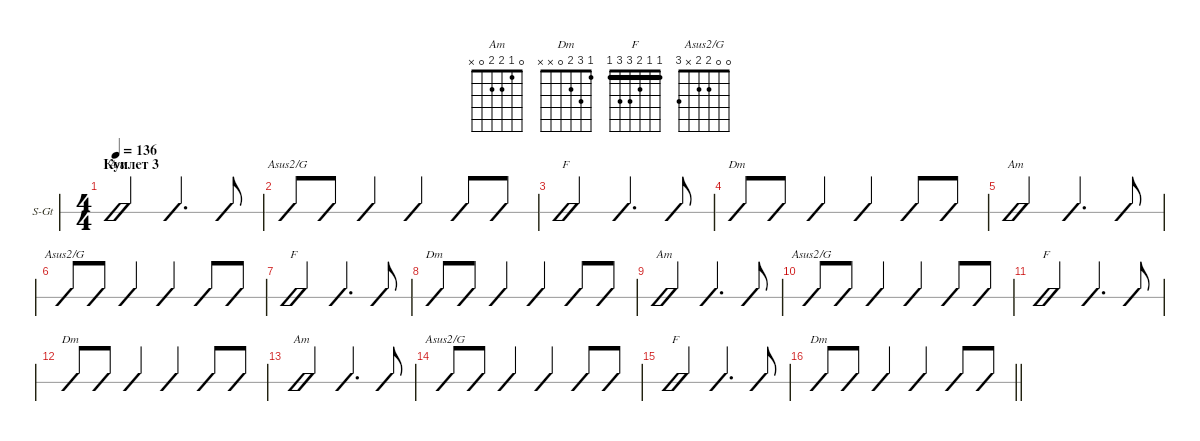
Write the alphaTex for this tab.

\defaultSystemsLayout 4
\hideDynamics
\bracketExtendMode groupsimilarinstruments
\multiTrackTrackNamePolicy allsystems
\firstSystemTrackNameOrientation horizontal
\otherSystemsTrackNameOrientation horizontal
\track ("Steel Guitar" "S-Gt") {instrument acousticguitarsteel}
\staff {slash}
\tuning (E4 B3 G3 D3 A2 E2)
\chord ("Am" 0 1 2 2 0 x)
\chord ("Dm" 1 3 2 0 x x)
\chord ("F" 1 1 2 3 3 1) {barre (1 1)}
\chord ("Asus2/G" 0 0 2 2 x 3)
\ts (4 4)
\section ("" "Куплет 3")
\tempo 136
\clef g2
\ks aminor
(0.5 2.4 2.3 1.2 0.1).2{bd 30 ch "Am" dy f} (0.5 2.4 2.3 1.2 0.1).4{d bd 30} (0.5 2.4 2.3 1.2 0.1).8{bu 30} |
(3.6 2.4 2.3 0.2 0.1).8{bd 30 ch "Asus2/G"} (3.6 2.4 2.3 0.2 0.1).8{bu 30} (3.6 2.4 2.3 0.2 0.1).4{bd 30} (3.6 2.4 2.3 0.2 0.1).4{bd 30} (3.6{x} 2.4{x} 2.3{x} 0.2{x} 0.1{x}).8{bd 30} (3.6{x} 2.4{x} 2.3{x} 0.2{x} 0.1{x}).8{bu 30} |
(1.6 3.5 3.4 2.3 1.2 1.1).2{bd 30 ch "F"} (1.6 3.5 3.4 2.3 1.2 1.1).4{d bd 30} (1.6 3.5 3.4 2.3 1.2 1.1).8{bu 30} |
(0.4 2.3 3.2 1.1).8{bd 30 ch "Dm"} (0.4 2.3 3.2 1.1).8{bu 30} (0.4 2.3 3.2 1.1).4{bd 30} (0.4 2.3 3.2 1.1).4{bd 30} (0.4{x} 2.3{x} 3.2{x} 1.1{x}).8{bd 30} (0.4{x} 2.3{x} 3.2{x} 1.1{x}).8{bu 30} |
(0.5 2.4 2.3 1.2 0.1).2{bd 30 ch "Am"} (0.5 2.4 2.3 1.2 0.1).4{d bd 30} (0.5 2.4 2.3 1.2 0.1).8{bu 30} |
(3.6 2.4 2.3 0.2 0.1).8{bd 30 ch "Asus2/G"} (3.6 2.4 2.3 0.2 0.1).8{bu 30} (3.6 2.4 2.3 0.2 0.1).4{bd 30} (3.6 2.4 2.3 0.2 0.1).4{bd 30} (3.6{x} 2.4{x} 2.3{x} 0.2{x} 0.1{x}).8{bd 30} (3.6{x} 2.4{x} 2.3{x} 0.2{x} 0.1{x}).8{bu 30} |
(1.6 3.5 3.4 2.3 1.2 1.1).2{bd 30 ch "F"} (1.6 3.5 3.4 2.3 1.2 1.1).4{d bd 30} (1.6 3.5 3.4 2.3 1.2 1.1).8{bu 30} |
\scale
0.247475 (0.4 2.3 3.2 1.1).8{bd 30 ch "Dm"} (0.4 2.3 3.2 1.1).8{bu 30} (0.4 2.3 3.2 1.1).4{bd 30} (0.4 2.3 3.2 1.1).4{bd 30} (0.4{x} 2.3{x} 3.2{x} 1.1{x}).8{bd 30} (0.4{x} 2.3{x} 3.2{x} 1.1{x}).8{bu 30} |
\scale
0.237374 (0.5 2.4 2.3 1.2 0.1).2{bd 30 ch "Am"} (0.5 2.4 2.3 1.2 0.1).4{d bd 30} (0.5 2.4 2.3 1.2 0.1).8{bu 30} |
\scale
0.249505 (3.6 2.4 2.3 0.2 0.1).8{bd 30 ch "Asus2/G"} (3.6 2.4 2.3 0.2 0.1).8{bu 30} (3.6 2.4 2.3 0.2 0.1).4{bd 30} (3.6 2.4 2.3 0.2 0.1).4{bd 30} (3.6{x} 2.4{x} 2.3{x} 0.2{x} 0.1{x}).8{bd 30} (3.6{x} 2.4{x} 2.3{x} 0.2{x} 0.1{x}).8{bu 30} |
\scale
0.265119 (1.6 3.5 3.4 2.3 1.2 1.1).2{bd 30 ch "F"} (1.6 3.5 3.4 2.3 1.2 1.1).4{d bd 30} (1.6 3.5 3.4 2.3 1.2 1.1).8{bu 30} |
\scale
0.267677 (0.4 2.3 3.2 1.1).8{bd 30 ch "Dm"} (0.4 2.3 3.2 1.1).8{bu 30} (0.4 2.3 3.2 1.1).4{bd 30} (0.4 2.3 3.2 1.1).4{bd 30} (0.4{x} 2.3{x} 3.2{x} 1.1{x}).8{bd 30} (0.4{x} 2.3{x} 3.2{x} 1.1{x}).8{bu 30} |
\scale
0.250008 (0.5 2.4 2.3 1.2 0.1).2{bd 30 ch "Am"} (0.5 2.4 2.3 1.2 0.1).4{d bd 30} (0.5 2.4 2.3 1.2 0.1).8{bu 30} |
\scale
0.265188 (3.6 2.4 2.3 0.2 0.1).8{bd 30 ch "Asus2/G"} (3.6 2.4 2.3 0.2 0.1).8{bu 30} (3.6 2.4 2.3 0.2 0.1).4{bd 30} (3.6 2.4 2.3 0.2 0.1).4{bd 30} (3.6{x} 2.4{x} 2.3{x} 0.2{x} 0.1{x}).8{bd 30} (3.6{x} 2.4{x} 2.3{x} 0.2{x} 0.1{x}).8{bu 30} |
\scale
0.217172 (1.6 3.5 3.4 2.3 1.2 1.1).2{bd 30 ch "F"} (1.6 3.5 3.4 2.3 1.2 1.1).4{d bd 30} (1.6 3.5 3.4 2.3 1.2 1.1).8{bu 30} |
\barLineRight lightlight
(0.4 2.3 3.2 1.1).8{bd 30 ch "Dm"} (0.4 2.3 3.2 1.1).8{bu 30} (0.4 2.3 3.2 1.1).4{bd 30} (0.4 2.3 3.2 1.1).4{bd 30} (0.4{x} 2.3{x} 3.2{x} 1.1{x}).8{bd 30} (0.4{x} 2.3{x} 3.2{x} 1.1{x}).8{bu 30}
